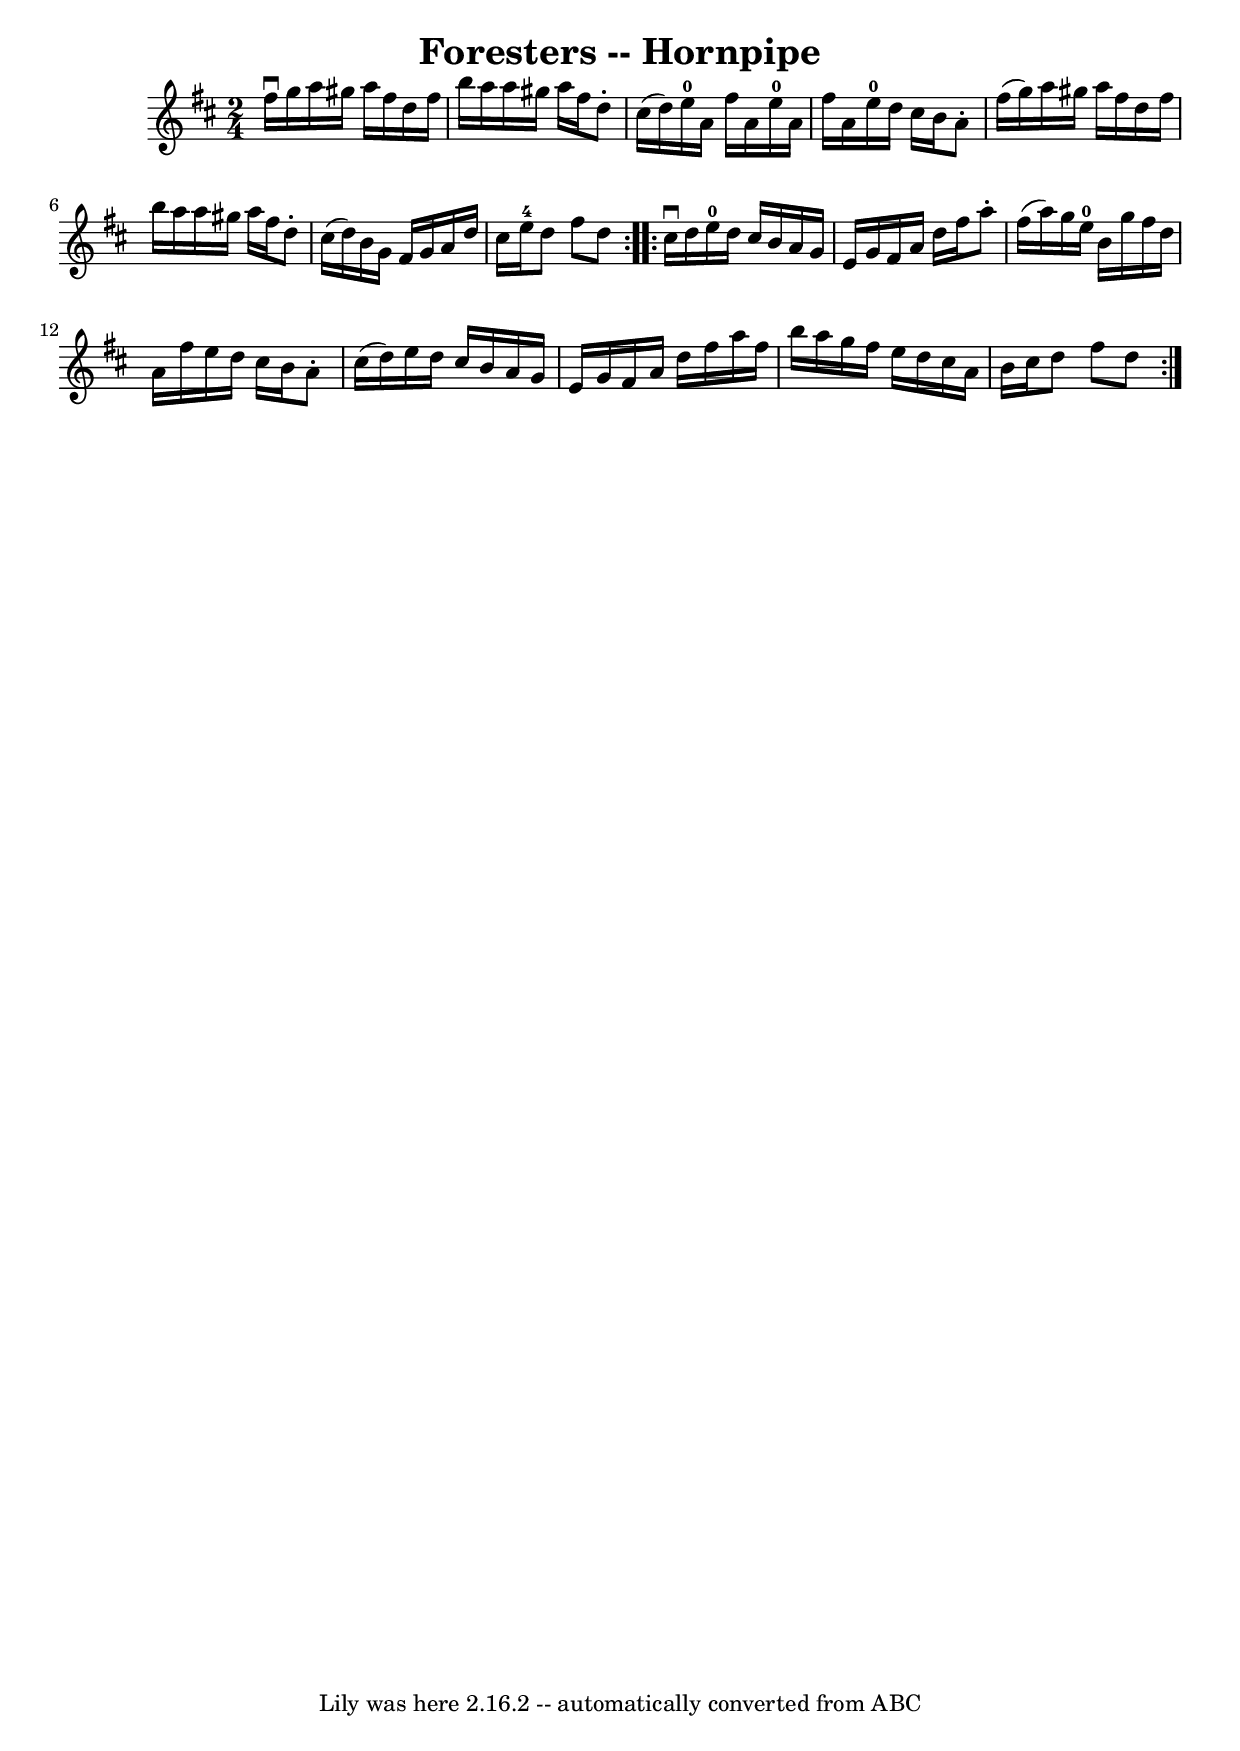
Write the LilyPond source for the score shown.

\version "2.16.2"
\include "Mammoth.ily"
\header {
	%% book = "Cole's 1000 Fiddle Tunes"
	crossRefNumber = "1"
	footnotes = ""
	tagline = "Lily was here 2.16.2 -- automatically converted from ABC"
	title = "Foresters -- Hornpipe"
}
voicedefault =  {


\repeat volta 2 {
\time 2/4 
\key d \major fis''16^\downbow g''16  |
 a''16    
gis''16 a''16 fis''16 d''16 fis''16 b''16 a''16  |
   
a''16 gis''16 a''16 fis''16 d''8 -. cis''16 (d''16) 
|
 e''16-0 a'16 fis''16 a'16 e''16-0 a'16    
fis''16 a'16  |
 e''16-0 d''16 cis''16 b'16 a'8 -.   
fis''16 (g''16) |
 a''16 gis''16 a''16 fis''16    
d''16 fis''16 b''16 a''16  |
 a''16 gis''16 a''16    
fis''16 d''8 -. cis''16 (d''16) |
 b'16 g'16 fis'16    
g'16 a'16 d''16 cis''16 e''16-4 |
 d''8 fis''8    
d''8  }     \repeat volta 2 { cis''16^\downbow d''16  |
 e''16 
-0 d''16 cis''16 b'16 a'16 g'16 e'16 g'16  |
   
fis'16 a'16 d''16 fis''16 a''8 -. fis''16 (a''16) |
  
 g''16 e''16-0 b'16 g''16 fis''16 d''16 a'16 fis''16  
|
 e''16 d''16 cis''16 b'16 a'8 -. cis''16 (d''16) 
|
 e''16 d''16 cis''16 b'16 a'16 g'16 e'16 g'16  
|
 fis'16 a'16 d''16 fis''16 a''16 fis''16 b''16    
a''16  |
 g''16 fis''16 e''16 d''16 cis''16 a'16 b'16 
 cis''16  |
 d''8 fis''8 d''8  }   
}

\score{
    <<

	\context Staff="default"
	{
	    \voicedefault 
	}

    >>
	\layout {
	}
	\midi {}
}
